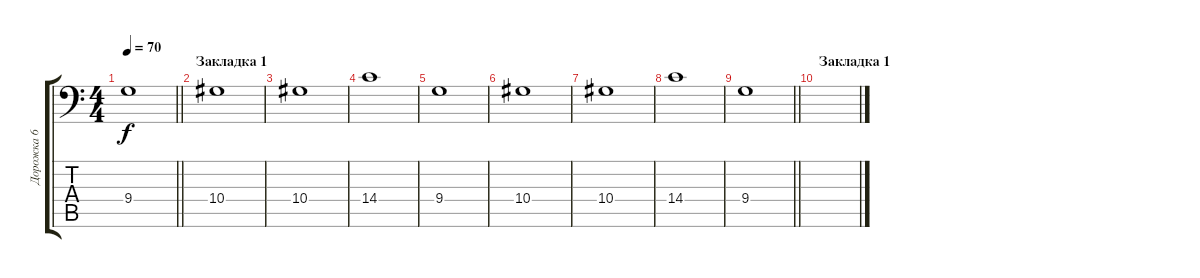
\track ("Дорожка 6" "Дорожка 6") {instrument fx7echoes}
\staff {score tabs}
\tuning (C4 G3 Eb3 Bb2 F2 Bb1) {hide}
\ts (4 4)
\tempo 70
\clef f4
\barLineRight lightlight
\ks c
9.4.1{dy f} |
\section ("" "Закладка 1")
10.4.1{volume 9} |
10.4.1 |
14.4.1 |
9.4.1 |
10.4.1{volume 9} |
10.4.1 |
14.4.1 |
\barLineRight lightlight
9.4.1 |
\section ("" "Закладка 1")
